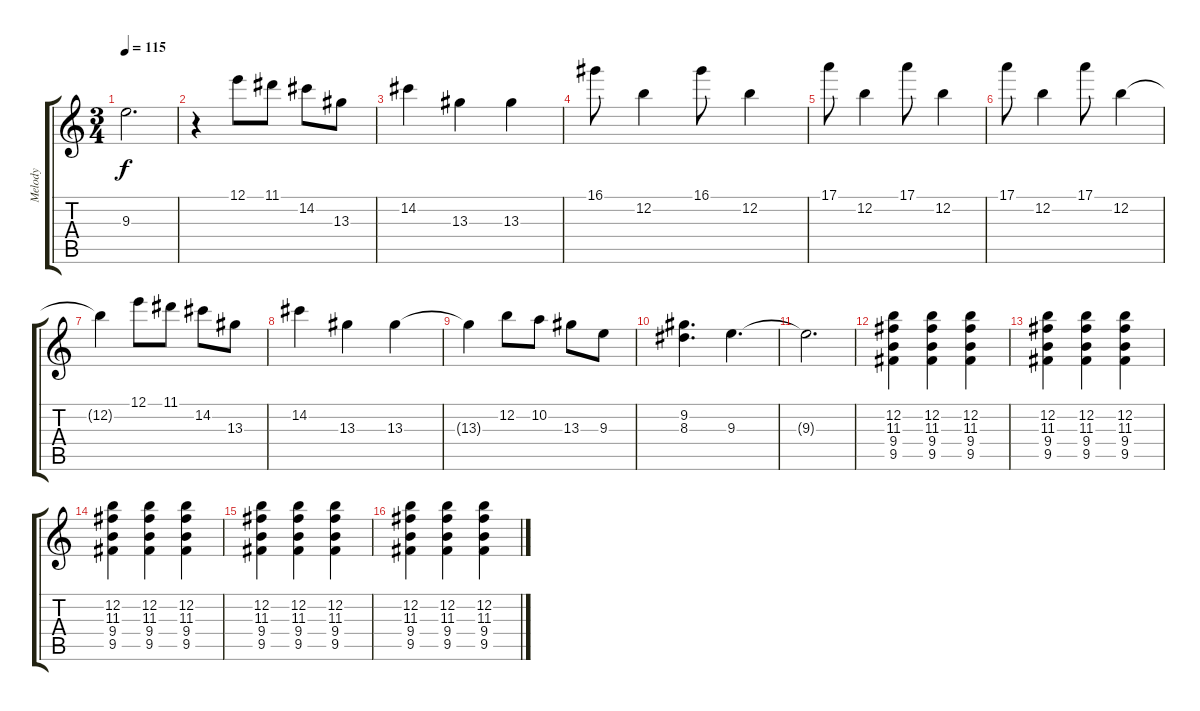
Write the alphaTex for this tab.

\track ("Melody" "Melody") {instrument electricguitarjazz}
\staff {score tabs}
\tuning (E4 B3 G3 D3 A2 E2) {hide}
\ts (3 4)
\tempo 115
\clef g2
\ks c
9.3{t}.2{d dy f} |
r.4 12.1.8 11.1.8 14.2.8 13.3.8 |
14.2.4 13.3.4 13.3.4 |
16.1.8 12.2.4 16.1.8 12.2.4 |
17.1.8 12.2.4 17.1.8 12.2.4 |
17.1.8 12.2.4 17.1.8 12.2.4 |
12.2{t}.4 12.1.8 11.1.8 14.2.8 13.3.8 |
14.2.4 13.3.4 13.3.4 |
13.3{t}.4 12.2.8 10.2.8 13.3.8 9.3.8 |
(9.2 8.3).4{d} 9.3.4{d} |
9.3{t}.2{d} |
(12.2 11.3 9.4 9.5).4 (12.2 11.3 9.4 9.5).4 (12.2 11.3 9.4 9.5).4 |
(12.2 11.3 9.4 9.5).4 (12.2 11.3 9.4 9.5).4 (12.2 11.3 9.4 9.5).4 |
(12.2 11.3 9.4 9.5).4 (12.2 11.3 9.4 9.5).4 (12.2 11.3 9.4 9.5).4 |
(12.2 11.3 9.4 9.5).4 (12.2 11.3 9.4 9.5).4 (12.2 11.3 9.4 9.5).4 |
(12.2 11.3 9.4 9.5).4 (12.2 11.3 9.4 9.5).4 (12.2 11.3 9.4 9.5).4
